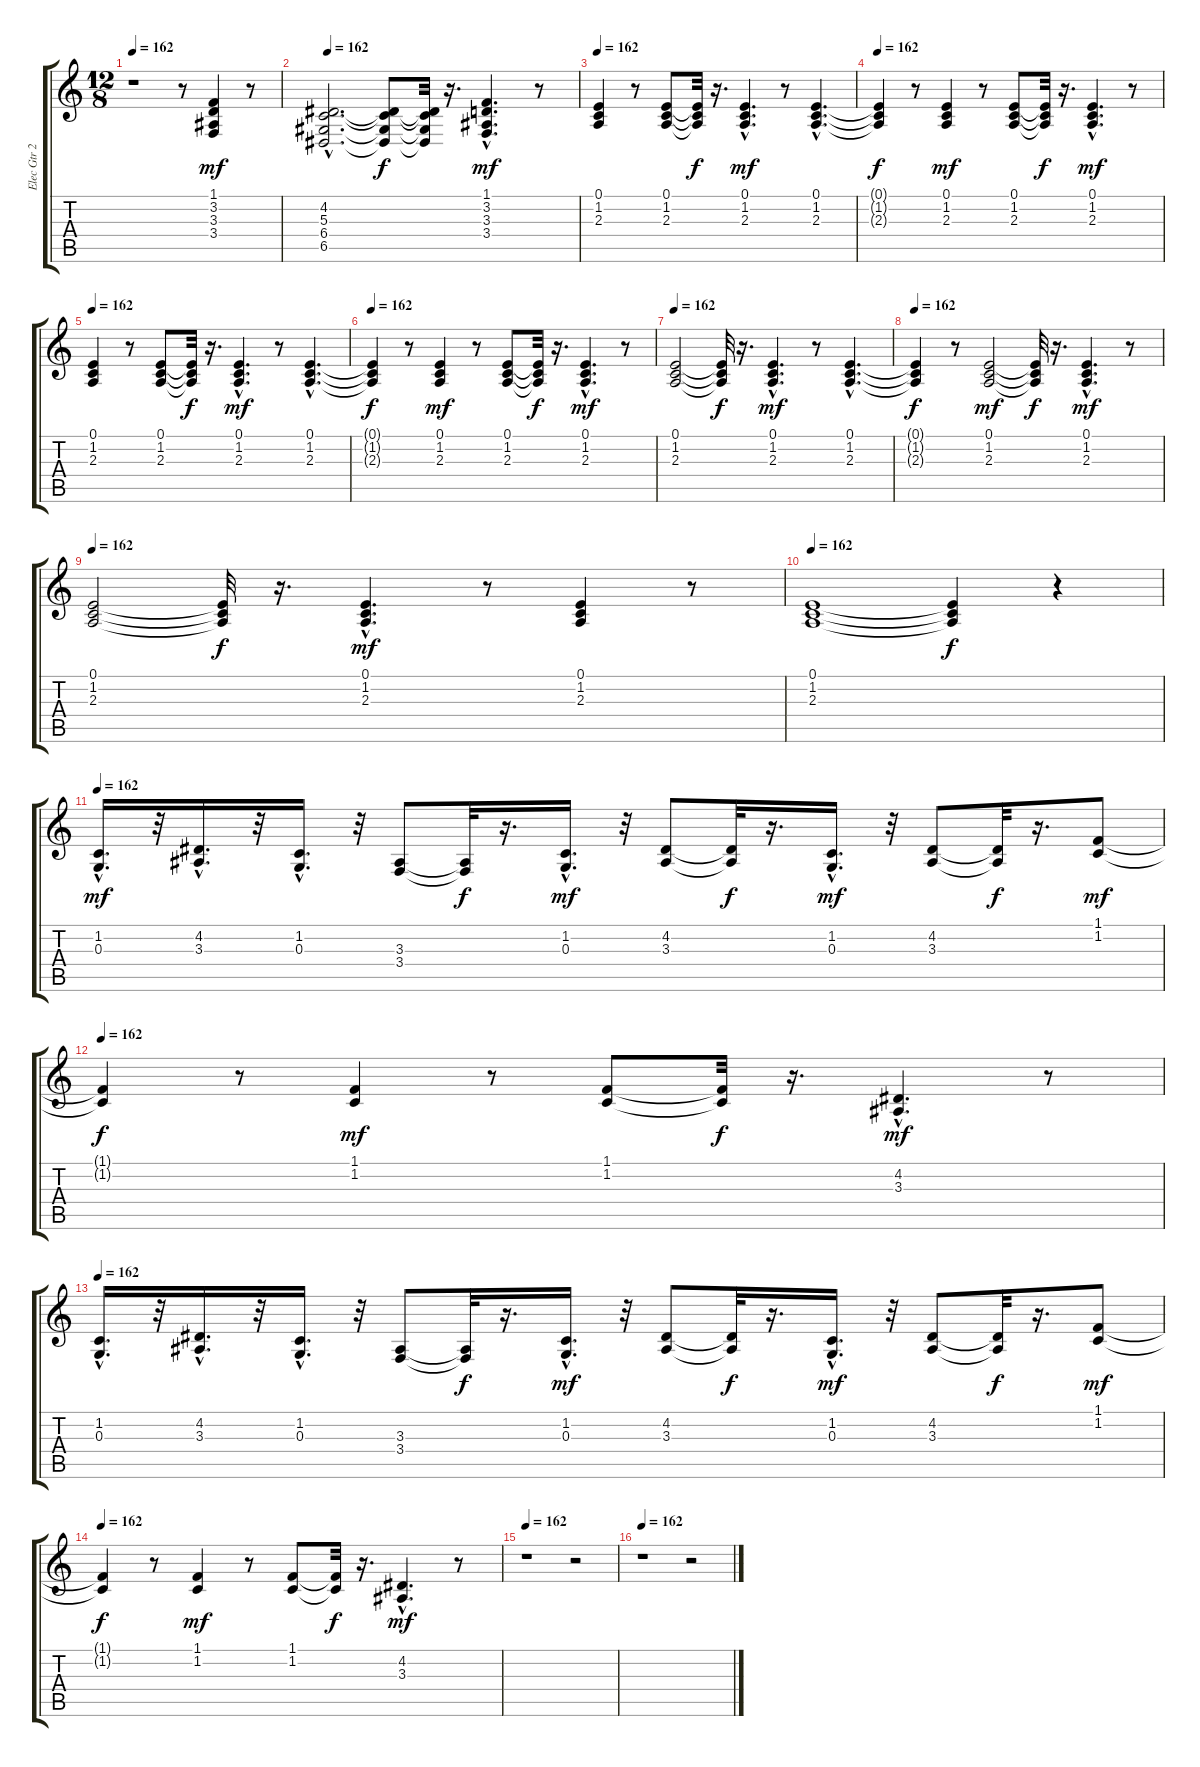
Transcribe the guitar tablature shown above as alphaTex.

\track ("Elec Gtr 2" "Elec Gtr 2") {instrument synthbrass1}
\staff {score tabs}
\tuning (E4 B3 G3 D3 A2 E2) {hide}
\ts (12 8)
\tempo 162
\clef g2
\ks c
r.1{dy f} r.8 (1.1 3.2 3.3 3.4).4{dy mf} r.8 |
\tempo 162
(4.2{hac} 5.3{hac} 6.4{hac} 6.5{hac}).2{d} (4.2{t} 5.3{t} 6.4{t} 6.5{t}).8{dy f} (4.2{t} 5.3{t} 6.4{t} 6.5{t}).32 r.16{d} (1.1{hac} 3.2{hac} 3.3{hac} 3.4{hac}).4{d dy mf} r.8 |
\tempo 162
(0.1 1.2 2.3).4 r.8 (0.1 1.2 2.3).8 (0.1{t} 1.2{t} 2.3{t}).32{dy f} r.16{d} (0.1{hac} 1.2{hac} 2.3{hac}).4{d dy mf} r.8 (0.1{hac} 1.2{hac} 2.3{hac}).4{d} |
\tempo 162
(0.1{t} 1.2{t} 2.3{t}).4{dy f} r.8 (0.1 1.2 2.3).4{dy mf} r.8 (0.1 1.2 2.3).8 (0.1{t} 1.2{t} 2.3{t}).32{dy f} r.16{d} (0.1{hac} 1.2{hac} 2.3{hac}).4{d dy mf} r.8 |
\tempo 162
(0.1 1.2 2.3).4 r.8 (0.1 1.2 2.3).8 (0.1{t} 1.2{t} 2.3{t}).32{dy f} r.16{d} (0.1{hac} 1.2{hac} 2.3{hac}).4{d dy mf} r.8 (0.1{hac} 1.2{hac} 2.3{hac}).4{d} |
\tempo 162
(0.1{t} 1.2{t} 2.3{t}).4{dy f} r.8 (0.1 1.2 2.3).4{dy mf} r.8 (0.1 1.2 2.3).8 (0.1{t} 1.2{t} 2.3{t}).32{dy f} r.16{d} (0.1{hac} 1.2{hac} 2.3{hac}).4{d dy mf} r.8 |
\tempo 162
(0.1 1.2 2.3).2 (0.1{t} 1.2{t} 2.3{t}).32{dy f} r.16{d} (0.1{hac} 1.2{hac} 2.3{hac}).4{d dy mf} r.8 (0.1{hac} 1.2{hac} 2.3{hac}).4{d} |
\tempo 162
(0.1{t} 1.2{t} 2.3{t}).4{dy f} r.8 (0.1 1.2 2.3).2{dy mf} (0.1{t} 1.2{t} 2.3{t}).32{dy f} r.16{d} (0.1{hac} 1.2{hac} 2.3{hac}).4{d dy mf} r.8 |
\tempo 162
(0.1 1.2 2.3).2 (0.1{t} 1.2{t} 2.3{t}).32{dy f} r.16{d} (0.1{hac} 1.2{hac} 2.3{hac}).4{d dy mf} r.8 (0.1 1.2 2.3).4 r.8 |
\tempo 162
(0.1 1.2 2.3).1 (0.1{t} 1.2{t} 2.3{t}).4{dy f} r.4 |
\tempo 162
(1.2{hac} 0.3{hac}).16{d dy mf volume 12} r.32 (4.2{hac} 3.3{hac}).16{d volume 12} r.32 (1.2{hac} 0.3{hac}).16{d} r.32 (3.3 3.4).8 (3.3{t} 3.4{t}).32{dy f} r.16{d} (1.2{hac} 0.3{hac}).16{d dy mf} r.32 (4.2 3.3).8 (4.2{t} 3.3{t}).32{dy f} r.16{d} (1.2{hac} 0.3{hac}).16{d dy mf} r.32 (4.2 3.3).8 (4.2{t} 3.3{t}).32{dy f} r.16{d} (1.1 1.2).8{dy mf} |
\tempo 162
(1.1{t} 1.2{t}).4{dy f} r.8 (1.1 1.2).4{dy mf} r.8 (1.1 1.2).8 (1.1{t} 1.2{t}).32{dy f} r.16{d} (4.2{hac} 3.3{hac}).4{d dy mf} r.8 |
\tempo 162
(1.2{hac} 0.3{hac}).16{d} r.32 (4.2{hac} 3.3{hac}).16{d} r.32 (1.2{hac} 0.3{hac}).16{d} r.32 (3.3 3.4).8 (3.3{t} 3.4{t}).32{dy f} r.16{d} (1.2{hac} 0.3{hac}).16{d dy mf} r.32 (4.2 3.3).8 (4.2{t} 3.3{t}).32{dy f} r.16{d} (1.2{hac} 0.3{hac}).16{d dy mf} r.32 (4.2 3.3).8 (4.2{t} 3.3{t}).32{dy f} r.16{d} (1.1 1.2).8{dy mf} |
\tempo 162
(1.1{t} 1.2{t}).4{dy f} r.8 (1.1 1.2).4{dy mf} r.8 (1.1 1.2).8 (1.1{t} 1.2{t}).32{dy f} r.16{d} (4.2{hac} 3.3{hac}).4{d dy mf} r.8 |
\tempo 162
r.1 r.2 |
\tempo 162
r.1 r.2
